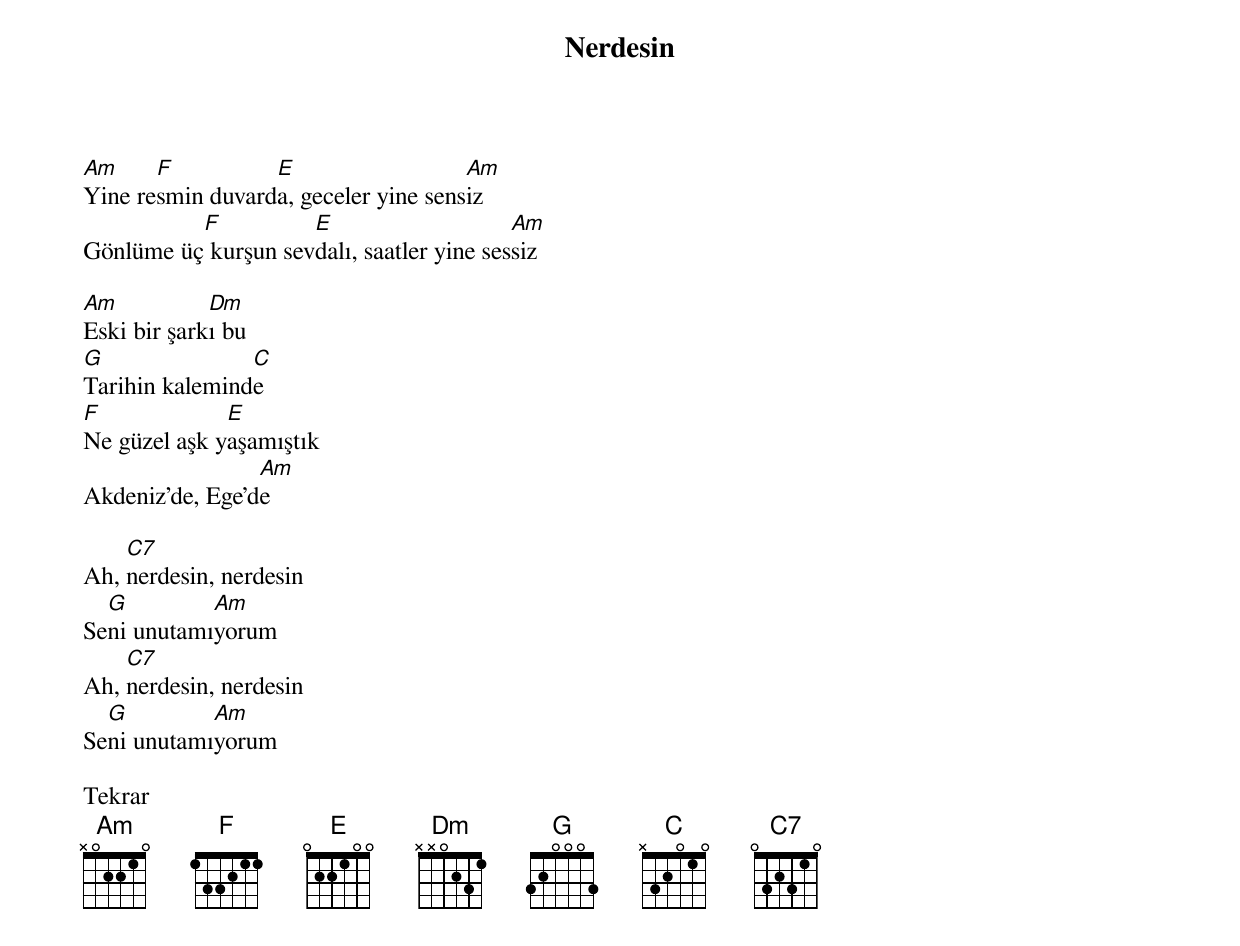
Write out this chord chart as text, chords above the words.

{title: Nerdesin}
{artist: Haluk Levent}

Am     F          E                   Am
Yine resmin duvarda, geceler yine sensiz
          F          E                     Am
Gönlüme üç kurşun sevdalı, saatler yine sessiz

Am           Dm
Eski bir şarkı bu
G               C
Tarihin kaleminde
F             E
Ne güzel aşk yaşamıştık
                 Am
Akdeniz'de, Ege'de

    C7
Ah, nerdesin, nerdesin
  G         Am
Seni unutamıyorum
    C7
Ah, nerdesin, nerdesin
  G         Am
Seni unutamıyorum

Tekrar
